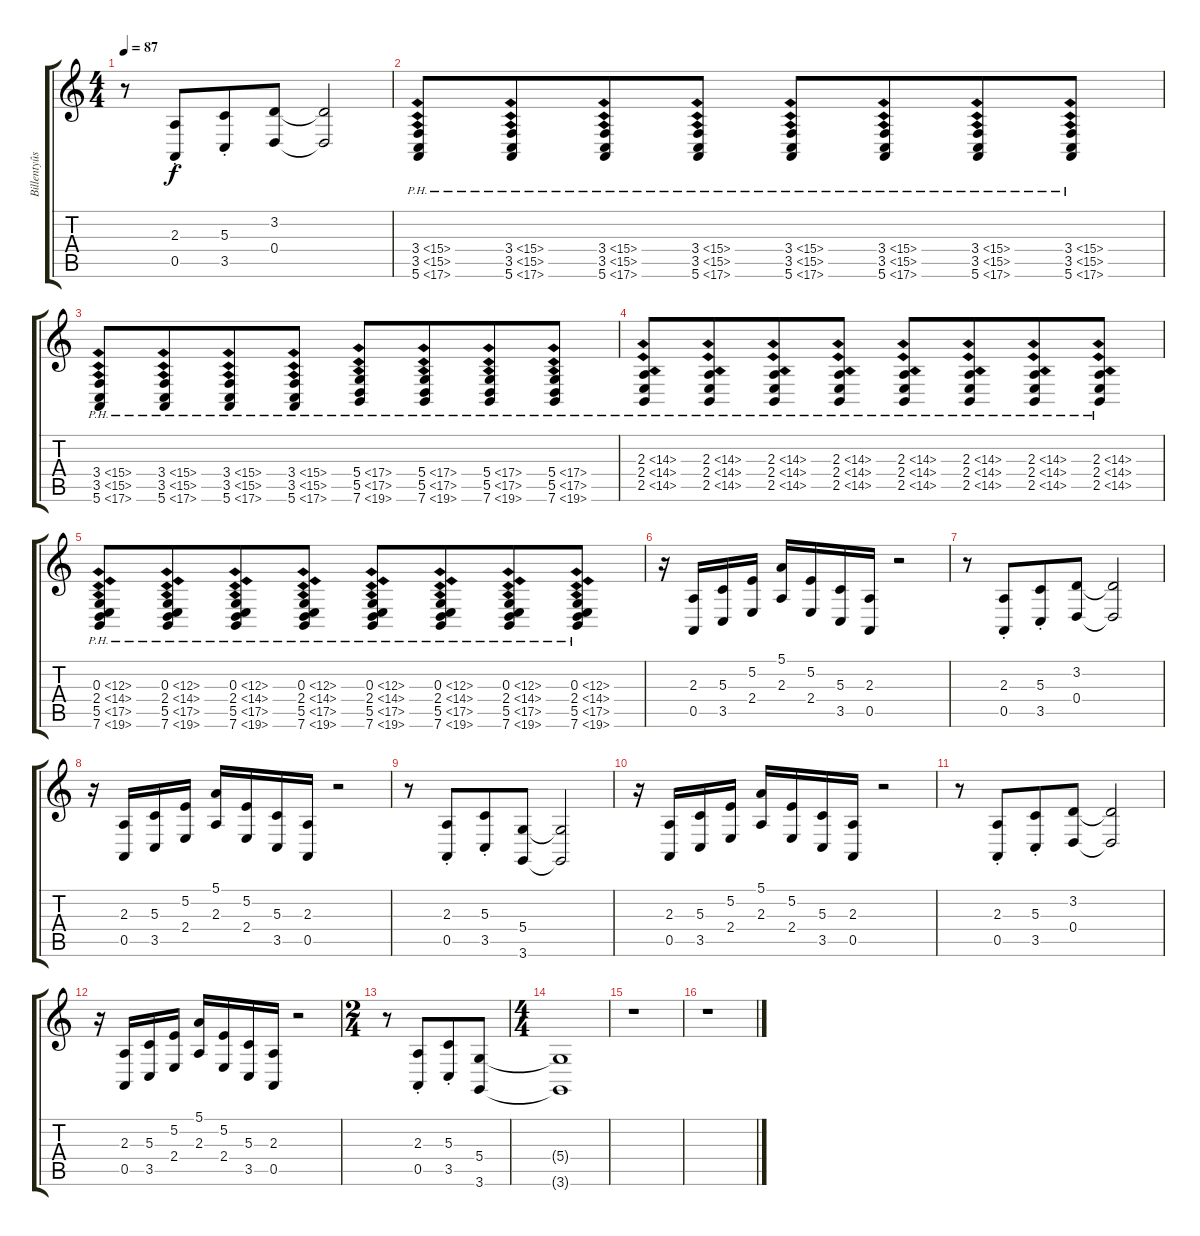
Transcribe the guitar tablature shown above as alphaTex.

\track ("Billentyûs 2 (Jon Lord)" "Billentyûs") {instrument stringensemble1}
\staff {score tabs}
\tuning (E4 B3 G3 D3 A2 E2) {hide}
\ts (4 4)
\tempo 87
\clef g2
\ks c
r.8{dy f} (2.3{st} 0.5{st}).8{beam merge} (5.3{st} 3.5{st}).8 (3.2 0.4).8 (3.2{t} 0.4{t}).2 |
(3.4{ph 12} 3.5{ph 12} 5.6{ph 12}).8 (3.4{ph 12} 3.5{ph 12} 5.6{ph 12}).8{beam merge} (3.4{ph 12} 3.5{ph 12} 5.6{ph 12}).8 (3.4{ph 12} 3.5{ph 12} 5.6{ph 12}).8 (3.4{ph 12} 3.5{ph 12} 5.6{ph 12}).8 (3.4{ph 12} 3.5{ph 12} 5.6{ph 12}).8{beam merge} (3.4{ph 12} 3.5{ph 12} 5.6{ph 12}).8 (3.4{ph 12} 3.5{ph 12} 5.6{ph 12}).8 |
(3.4{ph 12} 3.5{ph 12} 5.6{ph 12}).8 (3.4{ph 12} 3.5{ph 12} 5.6{ph 12}).8{beam merge} (3.4{ph 12} 3.5{ph 12} 5.6{ph 12}).8 (3.4{ph 12} 3.5{ph 12} 5.6{ph 12}).8 (5.4{ph 12} 5.5{ph 12} 7.6{ph 12}).8 (5.4{ph 12} 5.5{ph 12} 7.6{ph 12}).8{beam merge} (5.4{ph 12} 5.5{ph 12} 7.6{ph 12}).8 (5.4{ph 12} 5.5{ph 12} 7.6{ph 12}).8 |
(2.3{ph 12} 2.4{ph 12} 2.5{ph 12}).8 (2.3{ph 12} 2.4{ph 12} 2.5{ph 12}).8{beam merge} (2.3{ph 12} 2.4{ph 12} 2.5{ph 12}).8 (2.3{ph 12} 2.4{ph 12} 2.5{ph 12}).8 (2.3{ph 12} 2.4{ph 12} 2.5{ph 12}).8 (2.3{ph 12} 2.4{ph 12} 2.5{ph 12}).8{beam merge} (2.3{ph 12} 2.4{ph 12} 2.5{ph 12}).8 (2.3{ph 12} 2.4{ph 12} 2.5{ph 12}).8 |
(0.3{ph 12} 2.4{ph 12} 5.5{ph 12} 7.6{ph 12}).8 (0.3{ph 12} 2.4{ph 12} 5.5{ph 12} 7.6{ph 12}).8{beam merge} (0.3{ph 12} 2.4{ph 12} 5.5{ph 12} 7.6{ph 12}).8 (0.3{ph 12} 2.4{ph 12} 5.5{ph 12} 7.6{ph 12}).8 (0.3{ph 12} 2.4{ph 12} 5.5{ph 12} 7.6{ph 12}).8 (0.3{ph 12} 2.4{ph 12} 5.5{ph 12} 7.6{ph 12}).8{beam merge} (0.3{ph 12} 2.4{ph 12} 5.5{ph 12} 7.6{ph 12}).8 (0.3{ph 12} 2.4{ph 12} 5.5{ph 12} 7.6{ph 12}).8 |
r.16 (2.3 0.5).16 (5.3 3.5).16 (5.2 2.4).16 (5.1 2.3).16 (5.2 2.4).16 (5.3 3.5).16 (2.3 0.5).16 r.2 |
r.8 (2.3{st} 0.5{st}).8{beam merge} (5.3{st} 3.5{st}).8 (3.2 0.4).8 (3.2{t} 0.4{t}).2 |
r.16 (2.3 0.5).16 (5.3 3.5).16 (5.2 2.4).16 (5.1 2.3).16 (5.2 2.4).16 (5.3 3.5).16 (2.3 0.5).16 r.2 |
r.8 (2.3{st} 0.5{st}).8{beam merge} (5.3{st} 3.5{st}).8 (5.4 3.6).8 (5.4{t} 3.6{t}).2 |
r.16 (2.3 0.5).16 (5.3 3.5).16 (5.2 2.4).16 (5.1 2.3).16 (5.2 2.4).16 (5.3 3.5).16 (2.3 0.5).16 r.2 |
r.8 (2.3{st} 0.5{st}).8{beam merge} (5.3{st} 3.5{st}).8 (3.2 0.4).8 (3.2{t} 0.4{t}).2 |
r.16 (2.3 0.5).16 (5.3 3.5).16 (5.2 2.4).16 (5.1 2.3).16 (5.2 2.4).16 (5.3 3.5).16 (2.3 0.5).16 r.2 |
\ts (2 4)
r.8 (2.3{st} 0.5{st}).8{beam merge} (5.3{st} 3.5{st}).8 (5.4 3.6).8 |
\ts (4 4)
(5.4{t} 3.6{t}).1 |
r.1 |
r.1
